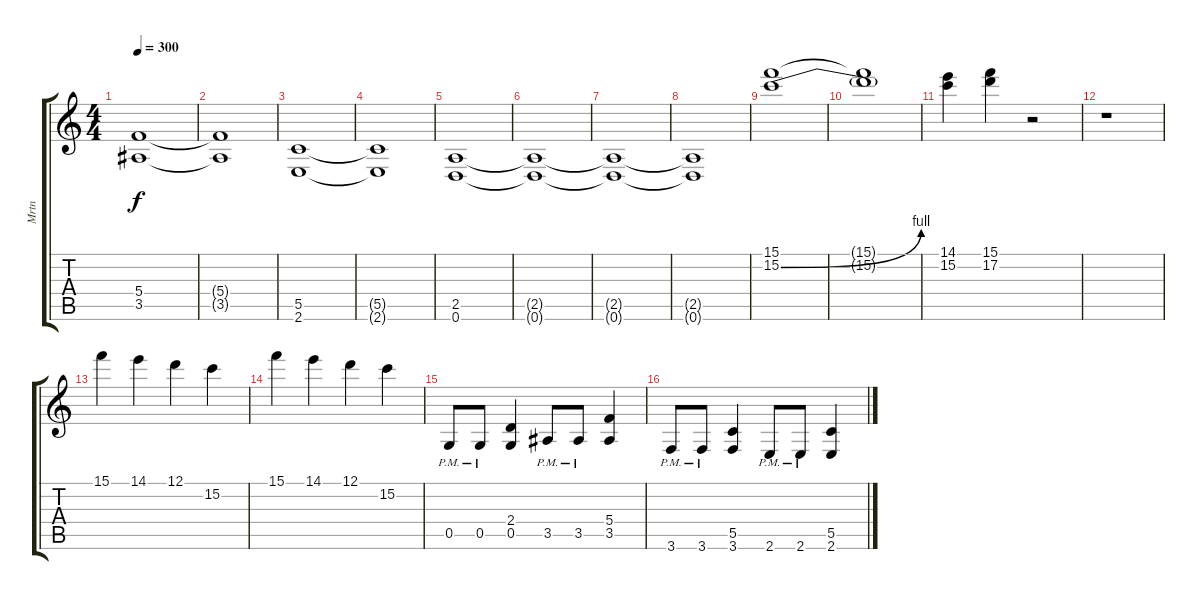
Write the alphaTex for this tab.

\track ("Mrtn" "Mrtn") {instrument distortionguitar}
\staff {score tabs}
\tuning (D4 A3 F3 C3 G2 D2) {hide}
\ts (4 4)
\tempo 300
\clef g2
\ks c
(5.4 3.5).1{dy f} |
(5.4{t} 3.5{t}).1 |
(5.5 2.6).1 |
(5.5{t} 2.6{t}).1 |
(2.5 0.6).1 |
(2.5{t} 0.6{t}).1 |
(2.5{t} 0.6{t}).1 |
(2.5{t} 0.6{t}).1 |
(15.1 15.2{be (bend 0 0 60 4)}).1 |
(15.1{t} 15.2{t}).1 |
(14.1 15.2).4 (15.1 17.2).4 r.2 |
r.1 |
15.1.4 14.1.4 12.1.4 15.2.4 |
15.1.4 14.1.4 12.1.4 15.2.4 |
0.5{pm}.8 0.5{pm}.8 (2.4 0.5).4 3.5{pm}.8 3.5{pm}.8 (5.4 3.5).4 |
3.6{pm}.8 3.6{pm}.8 (5.5 3.6).4 2.6{pm}.8 2.6{pm}.8 (5.5 2.6).4
